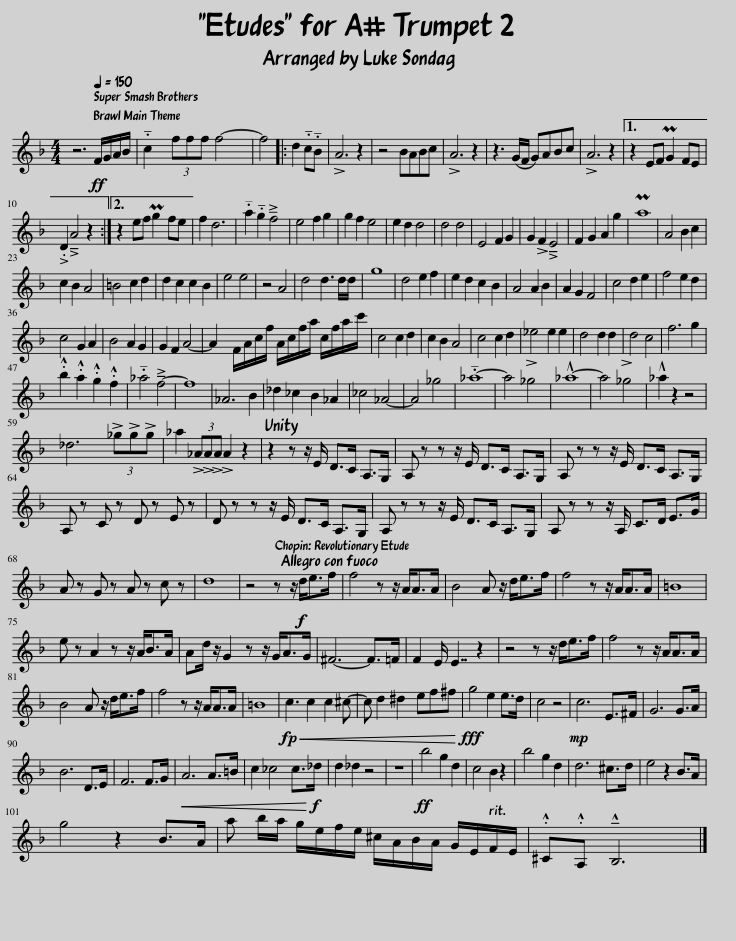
X:1
L:1/8
M:4/4
I:linebreak $
K:none
V:1 treble transpose=-2
V:1
[K:F] z6[Q:1/4=150]!ff! F/G/A/B/ | !tenuto!.c2 (3fff f4- | f4 d2 !tenuto!.c!tenuto!.B | !>!A6 z2 | z4 BABc | %5
 !>!A6 z2 | z3 (G/F/ G)ABc | !>!A6 z2 |1 z2 EF PG2 FE |$ .D2 A4 z2 :|2 %10
 z2 ef Pg2 fe || f2 d6 | !tenuto!.a2 !tenuto!.g2 f4 | e4 f2 g2 | g2 f2 e4 | %15
 e2 d2 d4 | d4 d4 | E4 F2 G2 | G2 !>!F2 E4 | F2 G2 A2 g2 | %20
 Pa8 | A4 B2 c2 |$ c2 B2 A4 | =B4 c2 d2 | d2 c2 c2 B2 | %25
 e4 e4 | z4 A4 | d4 d3 d/d/ | g8 | d4 e2 f2 | %30
 e2 d2 c2 B2 | A4 A2 B2 | A2 G2 F4 | c4 d2 e2 | f4 e2 d2 |$ %35
 c4 G2 A2 | B4 A2 G2 | G2 F2 A4- | A2 F/A/c/f/ A/c/f/a/ c/f/a/c'/ | c4 c2 d2 | %40
 c2 B2 A4 | c4 c2 d2 | _e4 e2 e2 | d4 d2 d2 | d4 c4 | %45
 f6 g2 |$ .b2 .a2 .g2 .f2 | !tenuto!._a4 f4- | f8 | _A6 B2 | %50
 _d2 _c2 B2 _A2 | _c4 _A4- | A4 _g4 | !tenuto!._a8- | a4 !>!_g4 | %55
 !^!_a8- | a4 !>!_g4 | !^!_a2 z2 z4 |$ _d6 (3!>!_g!>!g!>!g | _a2 (3!>!_A!>!A!>!A !>!A2 z2 | %60
 z2 z z/ E/ D>C A,>G, | A, z z z/ E/ D>C A,>G, | A, z z z/ E/ D>C A,>G, |$ A, z C z D z E z | D z z z/ E/ D>C A,>G, | %65
 A, z z z/ E/ D>C A,>G, | A, z z z/ A,/ C>D E>G |$ A z G z A z c z | d8 | z4 z z/!f![Q:1/4=160] d<ef/ | %70
 f4 z z/ A<AA/ | B4 A z/ d<ef/ | f4 z z/ A<AA/ | =B8 |$ e z A2 z z/ A<BA/ | %75
 Ad/ z/ G2 z z/ G<AG/ | ^F6- F>=F | F2 E/ E7/2 z2 | z4 z z/ d<ef/ | f4 z z/ A<AA/ |$ %80
 B4 A z/ d<ef/ | f4 z z/ A<AA/ | =B8 |!<(! c3 c2 c2 ^c- | c d2 ^d2 ef^f!<)! | %85
!fff! g4 e2 e>d | c4 z4 |!mp! c6 E>^F | G6 G>A |$ B6 D>E | %90
 F6 F>G |!<(! A6 A>=B | c2 _c4 c>!<)!!f!_d | d2 _d2 z4 | z8 | %95
!ff! b4 g2 d2 | c4 B2 z2 | b4 g2 d2 | d6 ^c>d | e4 z2 B>A |$ %100
 g4 z2 B>A | a b/a/ g/e/f/e/ ^c/A/B/A/ G/E/F/[Q:1/4=100]E/ | .^C[Q:1/4=80].A,[Q:1/4=60] B,6 |] %103
